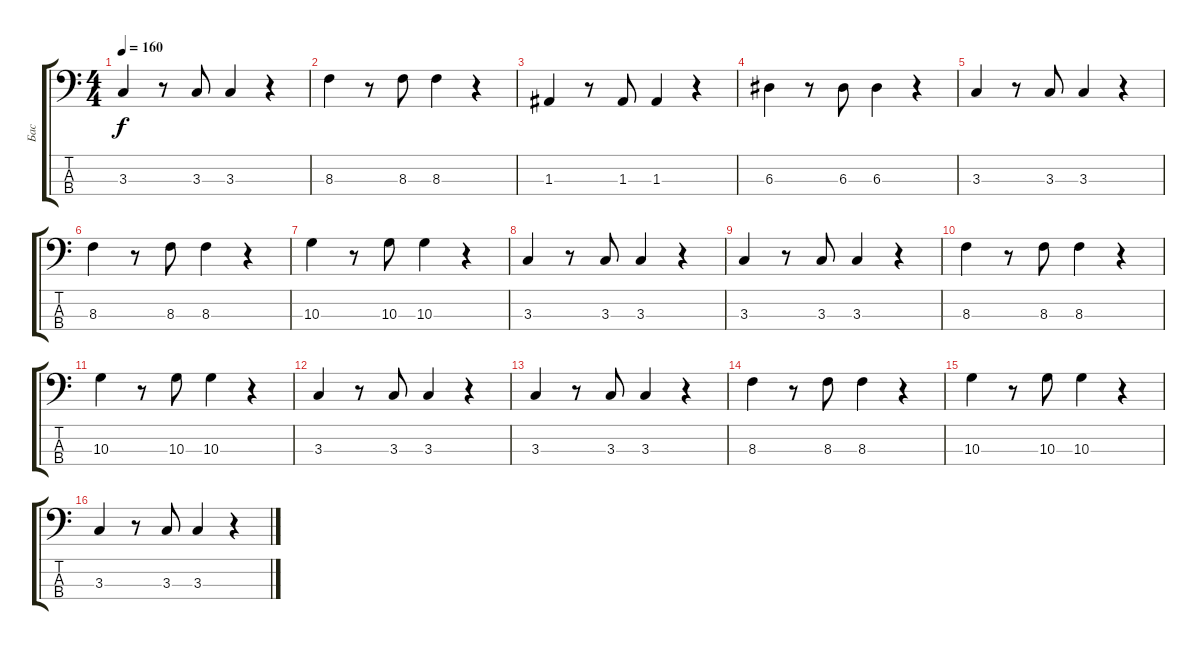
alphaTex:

\track ("Бас" "Бас") {instrument electricbassfinger}
\staff {score tabs}
\tuning (G2 D2 A1 E1) {hide}
\ts (4 4)
\tempo 160
\clef f4
\ks c
3.3.4{dy f} r.8 3.3.8 3.3.4 r.4 |
8.3.4 r.8 8.3.8 8.3.4 r.4 |
1.3.4 r.8 1.3.8 1.3.4 r.4 |
6.3.4 r.8 6.3.8 6.3.4 r.4 |
3.3.4 r.8 3.3.8 3.3.4 r.4 |
8.3.4 r.8 8.3.8 8.3.4 r.4 |
10.3.4 r.8 10.3.8 10.3.4 r.4 |
3.3.4 r.8 3.3.8 3.3.4 r.4 |
3.3.4 r.8 3.3.8 3.3.4 r.4 |
8.3.4 r.8 8.3.8 8.3.4 r.4 |
10.3.4 r.8 10.3.8 10.3.4 r.4 |
3.3.4 r.8 3.3.8 3.3.4 r.4 |
3.3.4 r.8 3.3.8 3.3.4 r.4 |
8.3.4 r.8 8.3.8 8.3.4 r.4 |
10.3.4 r.8 10.3.8 10.3.4 r.4 |
3.3.4 r.8 3.3.8 3.3.4 r.4
